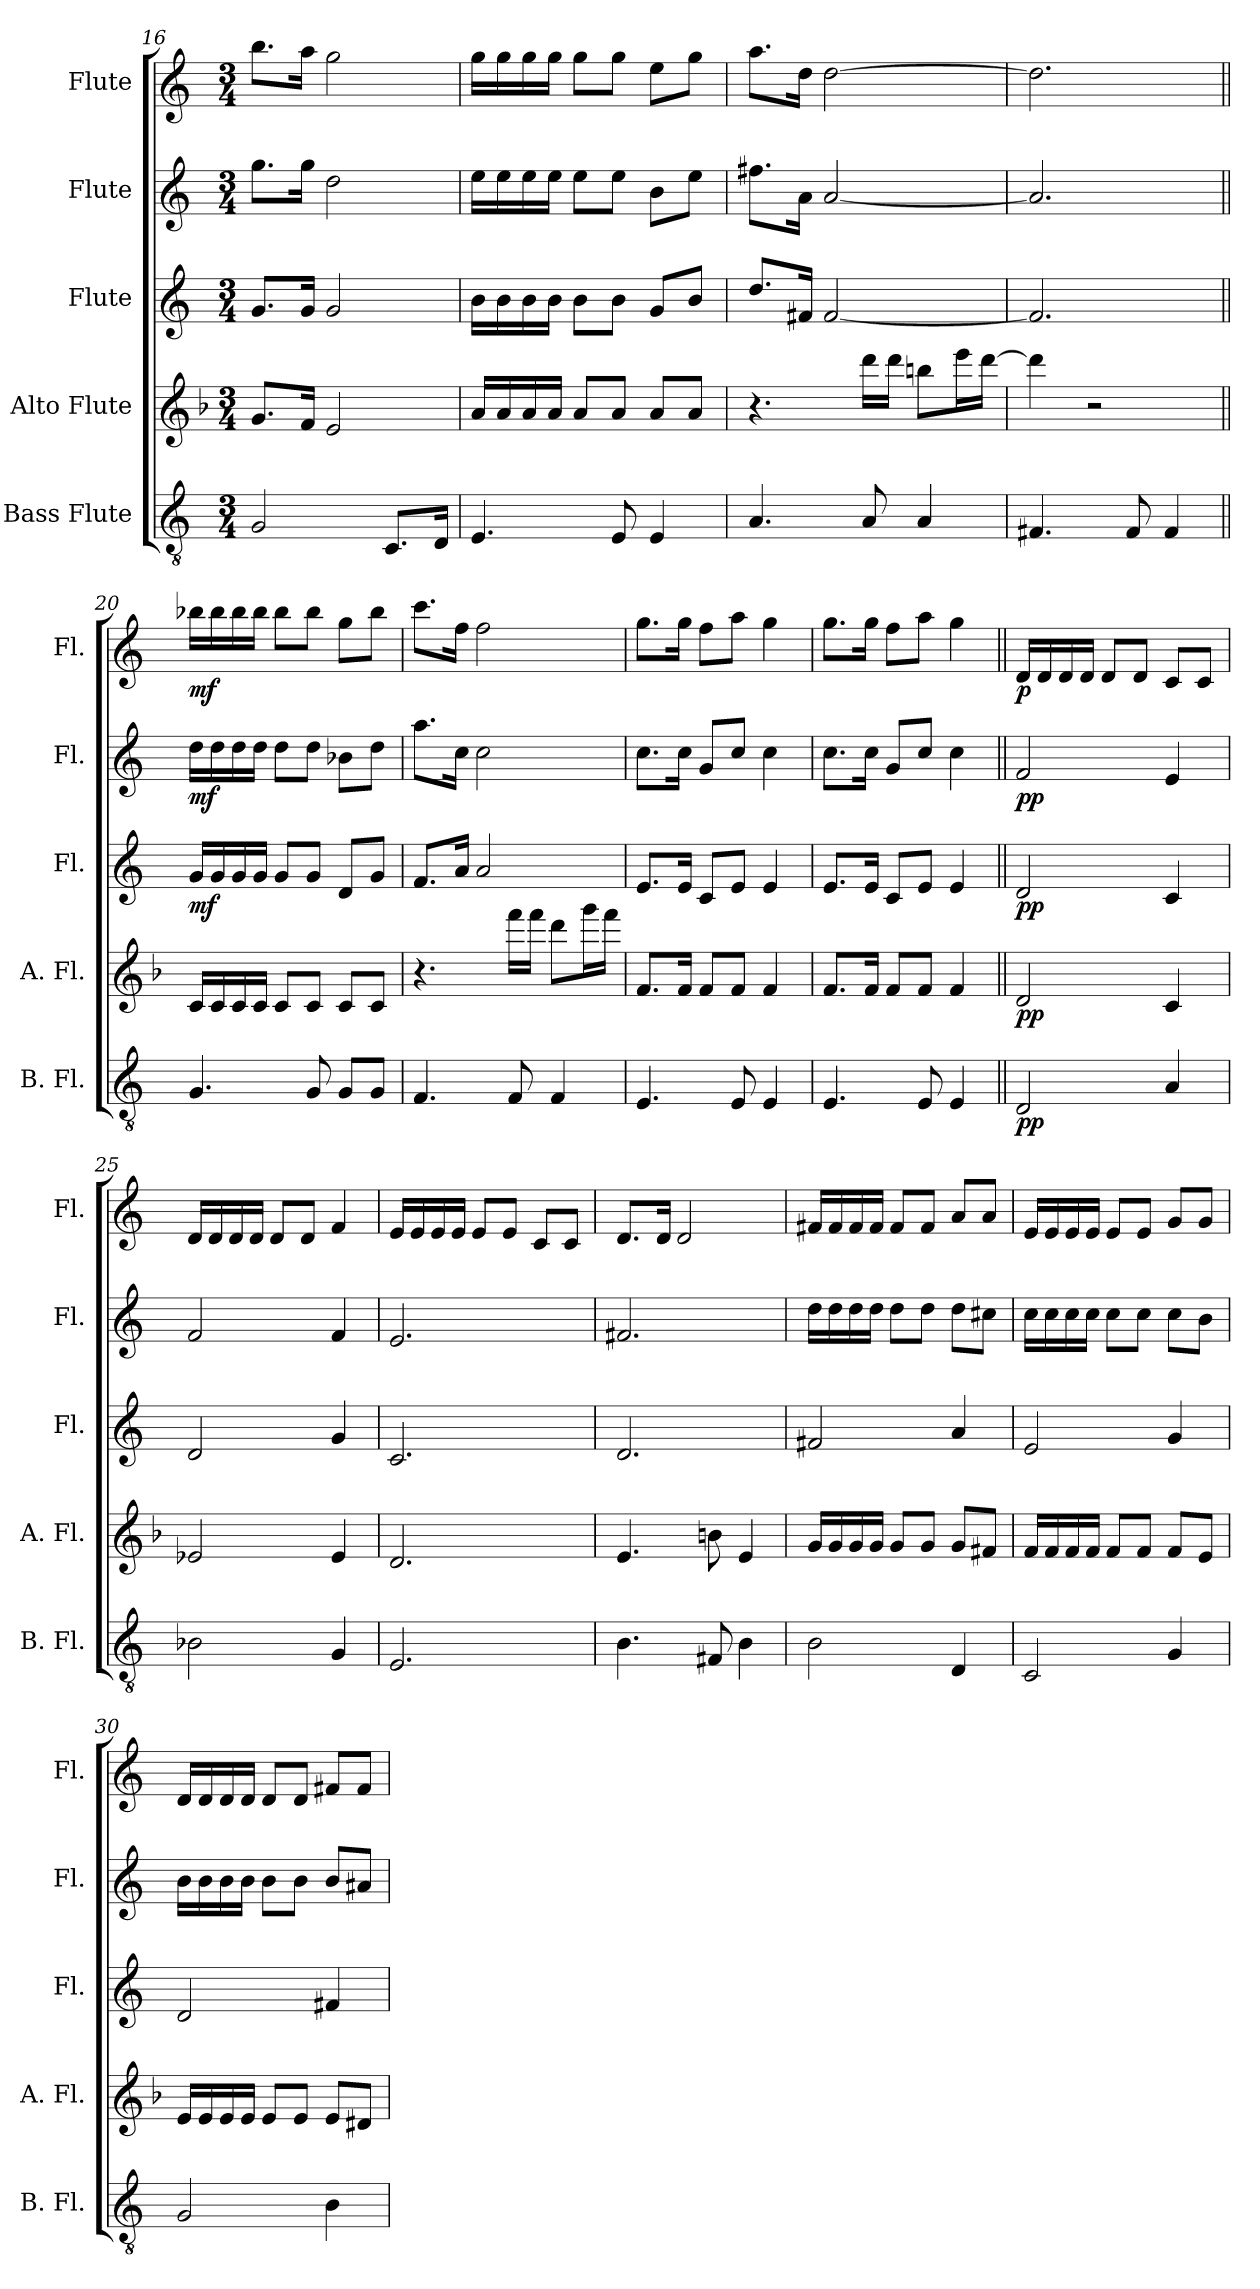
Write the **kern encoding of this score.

**kern	**dynam	**kern	**dynam	**kern	**dynam	**kern	**dynam	**kern	**dynam
*part5	*part5	*part4	*part4	*part3	*part3	*part2	*part2	*part1	*part1
*staff5	*staff5	*staff4	*staff4	*staff3	*staff3	*staff2	*staff2	*staff1	*staff1
*I"Bass Flute	*	*I"Alto Flute	*	*I"Flute	*	*I"Flute	*	*I"Flute	*
*I'B. Fl.	*	*I'A. Fl.	*	*I'Fl.	*	*I'Fl.	*	*I'Fl.	*
*clefGv2	*	*clefG2	*	*clefG2	*	*clefG2	*	*clefG2	*
*	*	*ITrd3c5	*	*	*	*	*	*	*
*k[]	*	*k[]	*	*k[]	*	*k[]	*	*k[]	*
*M3/4	*	*M3/4	*	*M3/4	*	*M3/4	*	*M3/4	*
=16	=16	=16	=16	=16	=16	=16	=16	=16	=16
2G/	.	8.d/L	.	8.g/L	.	8.gg\L	.	8.bb\L	.
.	.	16c/Jk	.	16g/Jk	.	16gg\Jk	.	16aa\Jk	.
.	.	2B/	.	2g/	.	2dd\	.	2gg\	.
8.C/L	.	.	.	.	.	.	.	.	.
16D/Jk	.	.	.	.	.	.	.	.	.
!!LO:LB:g=z
=17	=17	=17	=17	=17	=17	=17	=17	=17	=17
4.E/	.	16e/LL	.	16b\LL	.	16ee\LL	.	16gg\LL	.
.	.	16e/	.	16b\	.	16ee\	.	16gg\	.
.	.	16e/	.	16b\	.	16ee\	.	16gg\	.
.	.	16e/JJ	.	16b\JJ	.	16ee\JJ	.	16gg\JJ	.
.	.	8e/L	.	8b\L	.	8ee\L	.	8gg\L	.
8E/	.	8e/J	.	8b\J	.	8ee\J	.	8gg\J	.
4E/	.	8e/L	.	8g/L	.	8b\L	.	8ee\L	.
.	.	8e/J	.	8b/J	.	8ee\J	.	8gg\J	.
=18	=18	=18	=18	=18	=18	=18	=18	=18	=18
4.A/	.	4.r	.	8.dd/L	.	8.ff#X\L	.	8.aa\L	.
.	.	.	.	16f#X/Jk	.	16a\Jk	.	16dd\Jk	.
.	.	.	.	[2f#/	.	[2a/	.	[2dd\	.
8A/	.	16aa\LL	.	.	.	.	.	.	.
.	.	16aa\JJ	.	.	.	.	.	.	.
4A/	.	8ff#X\L	.	.	.	.	.	.	.
.	.	16bb\L	.	.	.	.	.	.	.
.	.	[16aa\JJ	.	.	.	.	.	.	.
=19	=19	=19	=19	=19	=19	=19	=19	=19	=19
4.F#X/	.	4aa\]	.	2.f#/]	.	2.a/]	.	2.dd\]	.
.	.	2r	.	.	.	.	.	.	.
8F#/	.	.	.	.	.	.	.	.	.
4F#/	.	.	.	.	.	.	.	.	.
=20||	=20||	=20||	=20||	=20||	=20||	=20||	=20||	=20||	=20||
!	!LO:DY:a	!	!	!	!	!	!	!	!
!	!LO:DY:n=1:b	!	!	!	!LO:DY:b	!	!LO:DY:b	!	!LO:DY:b
4.G/	mf mf	16G/LL	.	16g/LL	mf	16dd\LL	mf	16bb-X\LL	mf
.	.	16G/	.	16g/	.	16dd\	.	16bb-\	.
.	.	16G/	.	16g/	.	16dd\	.	16bb-\	.
.	.	16G/JJ	.	16g/JJ	.	16dd\JJ	.	16bb-\JJ	.
.	.	8G/L	.	8g/L	.	8dd\L	.	8bb-\L	.
8G/	.	8G/J	.	8g/J	.	8dd\J	.	8bb-\J	.
8G/L	.	8G/L	.	8d/L	.	8b-X\L	.	8gg\L	.
8G/J	.	8G/J	.	8g/J	.	8dd\J	.	8bb-\J	.
!!LO:PB:g=z
=21	=21	=21	=21	=21	=21	=21	=21	=21	=21
4.F/	.	4.r	.	8.f/L	.	8.aa\L	.	8.ccc\L	.
.	.	.	.	16a/Jk	.	16cc\Jk	.	16ff\Jk	.
.	.	.	.	2a/	.	2cc\	.	2ff\	.
8F/	.	16ccc\LL	.	.	.	.	.	.	.
.	.	16ccc\JJ	.	.	.	.	.	.	.
4F/	.	8aa\L	.	.	.	.	.	.	.
.	.	16ddd\L	.	.	.	.	.	.	.
.	.	16ccc\JJ	.	.	.	.	.	.	.
=22	=22	=22	=22	=22	=22	=22	=22	=22	=22
4.E/	.	8.c/L	.	8.e/L	.	8.cc\L	.	8.gg\L	.
.	.	16c/Jk	.	16e/Jk	.	16cc\Jk	.	16gg\Jk	.
.	.	8c/L	.	8c/L	.	8g/L	.	8ff\L	.
8E/	.	8c/J	.	8e/J	.	8cc/J	.	8aa\J	.
4E/	.	4c/	.	4e/	.	4cc\	.	4gg\	.
=23	=23	=23	=23	=23	=23	=23	=23	=23	=23
4.E/	.	8.c/L	.	8.e/L	.	8.cc\L	.	8.gg\L	.
.	.	16c/Jk	.	16e/Jk	.	16cc\Jk	.	16gg\Jk	.
.	.	8c/L	.	8c/L	.	8g/L	.	8ff\L	.
8E/	.	8c/J	.	8e/J	.	8cc/J	.	8aa\J	.
4E/	.	4c/	.	4e/	.	4cc\	.	4gg\	.
=24||	=24||	=24||	=24||	=24||	=24||	=24||	=24||	=24||	=24||
!	!LO:DY:b	!	!LO:DY:b	!	!LO:DY:b	!	!LO:DY:b	!	!LO:DY:b
2D/	pp	2A/	pp	2d/	pp	2f/	pp	16d/LL	p
.	.	.	.	.	.	.	.	16d/	.
.	.	.	.	.	.	.	.	16d/	.
.	.	.	.	.	.	.	.	16d/JJ	.
.	.	.	.	.	.	.	.	8d/L	.
.	.	.	.	.	.	.	.	8d/J	.
4A/	.	4G/	.	4c/	.	4e/	.	8c/L	.
.	.	.	.	.	.	.	.	8c/J	.
=25	=25	=25	=25	=25	=25	=25	=25	=25	=25
2B-X\	.	2B-X/	.	2d/	.	2f/	.	16d/LL	.
.	.	.	.	.	.	.	.	16d/	.
.	.	.	.	.	.	.	.	16d/	.
.	.	.	.	.	.	.	.	16d/JJ	.
.	.	.	.	.	.	.	.	8d/L	.
.	.	.	.	.	.	.	.	8d/J	.
4G/	.	4B-/	.	4g/	.	4f/	.	4f/	.
!!LO:LB:g=z
=26	=26	=26	=26	=26	=26	=26	=26	=26	=26
2.E/	.	2.A/	.	2.c/	.	2.e/	.	16e/LL	.
.	.	.	.	.	.	.	.	16e/	.
.	.	.	.	.	.	.	.	16e/	.
.	.	.	.	.	.	.	.	16e/JJ	.
.	.	.	.	.	.	.	.	8e/L	.
.	.	.	.	.	.	.	.	8e/J	.
.	.	.	.	.	.	.	.	8c/L	.
.	.	.	.	.	.	.	.	8c/J	.
=27	=27	=27	=27	=27	=27	=27	=27	=27	=27
4.B\	.	4.B/	.	2.d/	.	2.f#X/	.	8.d/L	.
.	.	.	.	.	.	.	.	16d/Jk	.
.	.	.	.	.	.	.	.	2d/	.
8F#X/	.	8f#X\	.	.	.	.	.	.	.
4B\	.	4B/	.	.	.	.	.	.	.
=28	=28	=28	=28	=28	=28	=28	=28	=28	=28
2B\	.	16d/LL	.	2f#X/	.	16dd\LL	.	16f#X/LL	.
.	.	16d/	.	.	.	16dd\	.	16f#/	.
.	.	16d/	.	.	.	16dd\	.	16f#/	.
.	.	16d/JJ	.	.	.	16dd\JJ	.	16f#/JJ	.
.	.	8d/L	.	.	.	8dd\L	.	8f#/L	.
.	.	8d/J	.	.	.	8dd\J	.	8f#/J	.
4D/	.	8d/L	.	4a/	.	8dd\L	.	8a/L	.
.	.	8c#X/J	.	.	.	8cc#X\J	.	8a/J	.
=29	=29	=29	=29	=29	=29	=29	=29	=29	=29
2C/	.	16c/LL	.	2e/	.	16cc\LL	.	16e/LL	.
.	.	16c/	.	.	.	16cc\	.	16e/	.
.	.	16c/	.	.	.	16cc\	.	16e/	.
.	.	16c/JJ	.	.	.	16cc\JJ	.	16e/JJ	.
.	.	8c/L	.	.	.	8cc\L	.	8e/L	.
.	.	8c/J	.	.	.	8cc\J	.	8e/J	.
4G/	.	8c/L	.	4g/	.	8cc\L	.	8g/L	.
.	.	8B/J	.	.	.	8b\J	.	8g/J	.
!!LO:PB:g=z
=30	=30	=30	=30	=30	=30	=30	=30	=30	=30
2G/	.	16B/LL	.	2d/	.	16b\LL	.	16d/LL	.
.	.	16B/	.	.	.	16b\	.	16d/	.
.	.	16B/	.	.	.	16b\	.	16d/	.
.	.	16B/JJ	.	.	.	16b\JJ	.	16d/JJ	.
.	.	8B/L	.	.	.	8b\L	.	8d/L	.
.	.	8B/J	.	.	.	8b\J	.	8d/J	.
4B\	.	8B/L	.	4f#X/	.	8b/L	.	8f#X/L	.
.	.	8A#X/J	.	.	.	8a#X/J	.	8f#/J	.
=	=	=	=	=	=	=	=	=	=
*-	*-	*-	*-	*-	*-	*-	*-	*-	*-
